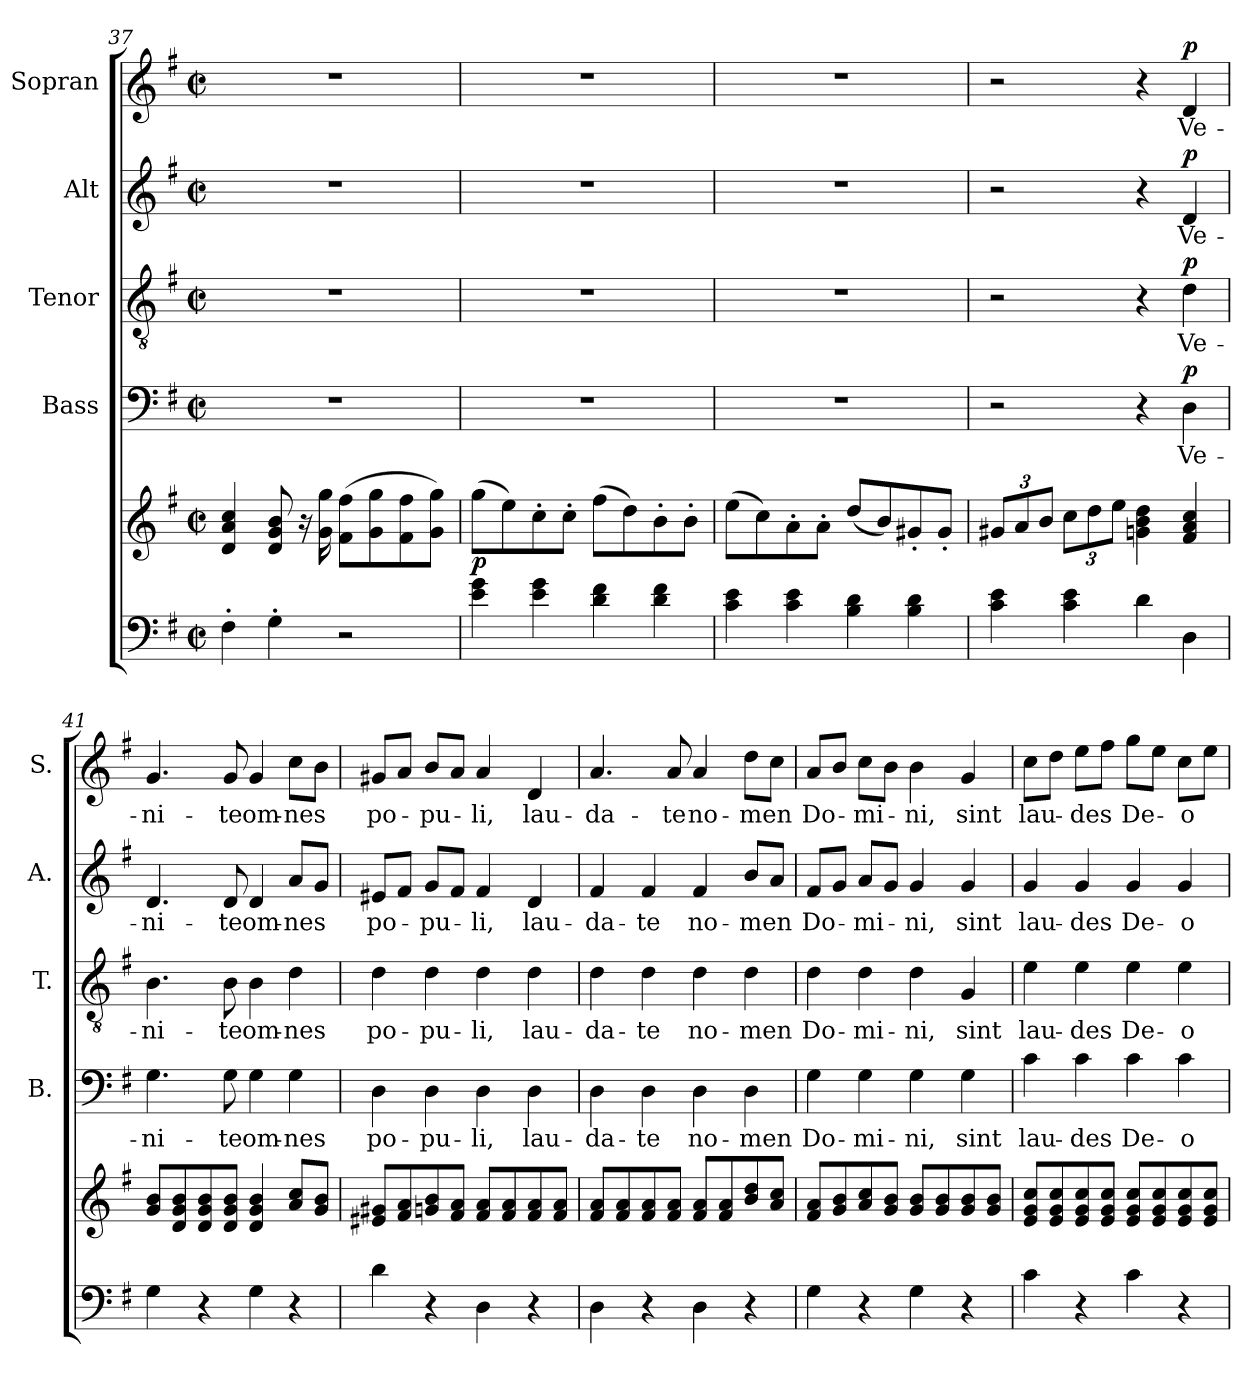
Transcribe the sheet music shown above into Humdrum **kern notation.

**kern	**kern	**dynam	**kern	**text	**dynam	**kern	**text	**dynam	**kern	**text	**dynam	**kern	**text	**dynam
*part5	*part5	*part5	*part4	*part4	*part4	*part3	*part3	*part3	*part2	*part2	*part2	*part1	*part1	*part1
*staff6	*staff5	*staff5/6	*staff4	*staff4	*staff4	*staff3	*staff3	*staff3	*staff2	*staff2	*staff2	*staff1	*staff1	*staff1
*	*	*	*I"Bass	*	*	*I"Tenor	*	*	*I"Alt	*	*	*I"Sopran	*	*
*	*	*	*I'B.	*	*	*I'T.	*	*	*I'A.	*	*	*I'S.	*	*
!!LO:LB:g=z
*clefF4	*clefG2	*	*clefF4	*	*	*clefGv2	*	*	*clefG2	*	*	*clefG2	*	*
*k[f#]	*k[f#]	*	*k[f#]	*	*	*k[f#]	*	*	*k[f#]	*	*	*k[f#]	*	*
*G:	*G:	*	*G:	*	*	*G:	*	*	*G:	*	*	*G:	*	*
*M2/2	*M2/2	*	*M2/2	*	*	*M2/2	*	*	*M2/2	*	*	*M2/2	*	*
*met(c|)	*met(c|)	*	*met(c|)	*	*	*met(c|)	*	*	*met(c|)	*	*	*met(c|)	*	*
=37	=37	=37	=37	=37	=37	=37	=37	=37	=37	=37	=37	=37	=37	=37
4F#'>\	4d/ 4a/ 4cc/	.	1r	.	.	1r	.	.	1r	.	.	1r	.	.
4G'>\	8d/ 8g/ 8b/	.	.	.	.	.	.	.	.	.	.	.	.	.
.	16r	.	.	.	.	.	.	.	.	.	.	.	.	.
.	16g\ 16gg\	.	.	.	.	.	.	.	.	.	.	.	.	.
2r	(>8f#\ 8ff#\L	.	.	.	.	.	.	.	.	.	.	.	.	.
.	8g\ 8gg\	.	.	.	.	.	.	.	.	.	.	.	.	.
.	8f#\ 8ff#\	.	.	.	.	.	.	.	.	.	.	.	.	.
.	8g\ 8gg\J)	.	.	.	.	.	.	.	.	.	.	.	.	.
=38	=38	=38	=38	=38	=38	=38	=38	=38	=38	=38	=38	=38	=38	=38
!	!	!LO:DY:b	!	!	!	!	!	!	!	!	!	!	!	!
4e\ 4g\	(>8gg\L	p	1r	.	.	1r	.	.	1r	.	.	1r	.	.
.	8ee\)	.	.	.	.	.	.	.	.	.	.	.	.	.
4e\ 4g\	8cc'>\	.	.	.	.	.	.	.	.	.	.	.	.	.
.	8cc'>\J	.	.	.	.	.	.	.	.	.	.	.	.	.
4d\ 4f#\	(>8ff#\L	.	.	.	.	.	.	.	.	.	.	.	.	.
.	8dd\)	.	.	.	.	.	.	.	.	.	.	.	.	.
4d\ 4f#\	8b'>\	.	.	.	.	.	.	.	.	.	.	.	.	.
.	8b'>\J	.	.	.	.	.	.	.	.	.	.	.	.	.
=39	=39	=39	=39	=39	=39	=39	=39	=39	=39	=39	=39	=39	=39	=39
4c\ 4e\	(>8ee\L	.	1r	.	.	1r	.	.	1r	.	.	1r	.	.
.	8cc\)	.	.	.	.	.	.	.	.	.	.	.	.	.
4c\ 4e\	8a'>\	.	.	.	.	.	.	.	.	.	.	.	.	.
.	8a'>\J	.	.	.	.	.	.	.	.	.	.	.	.	.
4B\ 4d\	(<8dd/L	.	.	.	.	.	.	.	.	.	.	.	.	.
.	8b/)	.	.	.	.	.	.	.	.	.	.	.	.	.
4B\ 4d\	8g#X'</	.	.	.	.	.	.	.	.	.	.	.	.	.
.	8g#'</J	.	.	.	.	.	.	.	.	.	.	.	.	.
=40	=40	=40	=40	=40	=40	=40	=40	=40	=40	=40	=40	=40	=40	=40
*	*Xbrackettup	*	*	*	*	*	*	*	*	*	*	*	*	*
4c\ 4e\	12g#X/L	.	2r	.	.	2r	.	.	2r	.	.	2r	.	.
.	12a/	.	.	.	.	.	.	.	.	.	.	.	.	.
.	12b/J	.	.	.	.	.	.	.	.	.	.	.	.	.
4c\ 4e\	12cc\L	.	.	.	.	.	.	.	.	.	.	.	.	.
.	12dd\	.	.	.	.	.	.	.	.	.	.	.	.	.
.	12ee\J	.	.	.	.	.	.	.	.	.	.	.	.	.
4d\	4gn\ 4b\ 4dd\	.	4r	.	.	4r	.	.	4r	.	.	4r	.	.
!	!	!	!	!LO:LY:b	!LO:DY:a	!	!LO:LY:b	!LO:DY:a	!	!LO:LY:b	!LO:DY:a	!	!LO:LY:b	!LO:DY:a
4D\	4f#/ 4a/ 4cc/	.	4D\	Ve-	p	4d\	Ve-	p	4d/	Ve-	p	4d/	Ve-	p
=41	=41	=41	=41	=41	=41	=41	=41	=41	=41	=41	=41	=41	=41	=41
!	!	!	!	!LO:LY:b	!	!	!LO:LY:b	!	!	!LO:LY:b	!	!	!LO:LY:b	!
4G\	8g/ 8b/L	.	4.G\	-ni-	.	4.B\	-ni-	.	4.d/	-ni-	.	4.g/	-ni-	.
.	8d/ 8g/ 8b/	.	.	.	.	.	.	.	.	.	.	.	.	.
4r	8d/ 8g/ 8b/	.	.	.	.	.	.	.	.	.	.	.	.	.
!	!	!	!	!LO:LY:b	!	!	!LO:LY:b	!	!	!LO:LY:b	!	!	!LO:LY:b	!
.	8d/ 8g/ 8b/J	.	8G\	-te	.	8B\	-te	.	8d/	-te	.	8g/	-te	.
!	!	!	!	!LO:LY:b	!	!	!LO:LY:b	!	!	!LO:LY:b	!	!	!LO:LY:b	!
4G\	4d/ 4g/ 4b/	.	4G\	om-	.	4B\	om-	.	4d/	om-	.	4g/	om-	.
!	!	!	!	!LO:LY:b	!	!	!LO:LY:b	!	!	!LO:LY:b	!	!	!LO:LY:b	!
4r	8a/ 8cc/L	.	4G\	-nes	.	4d\	-nes	.	8a/L	-nes	.	8cc\L	-nes	.
.	8g/ 8b/J	.	.	.	.	.	.	.	8g/J	.	.	8b\J	.	.
!!LO:PB:g=z
=42	=42	=42	=42	=42	=42	=42	=42	=42	=42	=42	=42	=42	=42	=42
!	!	!	!	!LO:LY:b	!	!	!LO:LY:b	!	!	!LO:LY:b	!	!	!LO:LY:b	!
4d\	8e#X/ 8g#X/L	.	4D\	po-	.	4d\	po-	.	8e#X/L	po-	.	8g#X/L	po-	.
.	8f#/ 8a/	.	.	.	.	.	.	.	8f#/J	.	.	8a/J	.	.
!	!	!	!	!LO:LY:b	!	!	!LO:LY:b	!	!	!LO:LY:b	!	!	!LO:LY:b	!
4r	8gn/ 8b/	.	4D\	-pu-	.	4d\	-pu-	.	8g/L	-pu-	.	8b/L	-pu-	.
.	8f#/ 8a/J	.	.	.	.	.	.	.	8f#/J	.	.	8a/J	.	.
!	!	!	!	!LO:LY:b	!	!	!LO:LY:b	!	!	!LO:LY:b	!	!	!LO:LY:b	!
4D\	8f#/ 8a/L	.	4D\	-li,	.	4d\	-li,	.	4f#/	-li,	.	4a/	-li,	.
.	8f#/ 8a/	.	.	.	.	.	.	.	.	.	.	.	.	.
!	!	!	!	!LO:LY:b	!	!	!LO:LY:b	!	!	!LO:LY:b	!	!	!LO:LY:b	!
4r	8f#/ 8a/	.	4D\	lau-	.	4d\	lau-	.	4d/	lau-	.	4d/	lau-	.
.	8f#/ 8a/J	.	.	.	.	.	.	.	.	.	.	.	.	.
=43	=43	=43	=43	=43	=43	=43	=43	=43	=43	=43	=43	=43	=43	=43
!	!	!	!	!LO:LY:b	!	!	!LO:LY:b	!	!	!LO:LY:b	!	!	!LO:LY:b	!
4D\	8f#/ 8a/L	.	4D\	-da-	.	4d\	-da-	.	4f#/	-da-	.	4.a/	-da-	.
.	8f#/ 8a/	.	.	.	.	.	.	.	.	.	.	.	.	.
!	!	!	!	!LO:LY:b	!	!	!LO:LY:b	!	!	!LO:LY:b	!	!	!	!
4r	8f#/ 8a/	.	4D\	-te	.	4d\	-te	.	4f#/	-te	.	.	.	.
!	!	!	!	!	!	!	!	!	!	!	!	!	!LO:LY:b	!
.	8f#/ 8a/J	.	.	.	.	.	.	.	.	.	.	8a/	-te	.
!	!	!	!	!LO:LY:b	!	!	!LO:LY:b	!	!	!LO:LY:b	!	!	!LO:LY:b	!
4D\	8f#/ 8a/L	.	4D\	no-	.	4d\	no-	.	4f#/	no-	.	4a/	no-	.
.	8f#/ 8a/	.	.	.	.	.	.	.	.	.	.	.	.	.
!	!	!	!	!LO:LY:b	!	!	!LO:LY:b	!	!	!LO:LY:b	!	!	!LO:LY:b	!
4r	8b/ 8dd/	.	4D\	-men	.	4d\	-men	.	8b/L	-men	.	8dd\L	-men	.
.	8a/ 8cc/J	.	.	.	.	.	.	.	8a/J	.	.	8cc\J	.	.
=44	=44	=44	=44	=44	=44	=44	=44	=44	=44	=44	=44	=44	=44	=44
!	!	!	!	!LO:LY:b	!	!	!LO:LY:b	!	!	!LO:LY:b	!	!	!LO:LY:b	!
4G\	8f#/ 8a/L	.	4G\	Do-	.	4d\	Do-	.	8f#/L	Do-	.	8a/L	Do-	.
.	8g/ 8b/	.	.	.	.	.	.	.	8g/J	.	.	8b/J	.	.
!	!	!	!	!LO:LY:b	!	!	!LO:LY:b	!	!	!LO:LY:b	!	!	!LO:LY:b	!
4r	8a/ 8cc/	.	4G\	-mi-	.	4d\	-mi-	.	8a/L	-mi-	.	8cc\L	-mi-	.
.	8g/ 8b/J	.	.	.	.	.	.	.	8g/J	.	.	8b\J	.	.
!	!	!	!	!LO:LY:b	!	!	!LO:LY:b	!	!	!LO:LY:b	!	!	!LO:LY:b	!
4G\	8g/ 8b/L	.	4G\	-ni,	.	4d\	-ni,	.	4g/	-ni,	.	4b\	-ni,	.
.	8g/ 8b/	.	.	.	.	.	.	.	.	.	.	.	.	.
!	!	!	!	!LO:LY:b	!	!	!LO:LY:b	!	!	!LO:LY:b	!	!	!LO:LY:b	!
4r	8g/ 8b/	.	4G\	sint	.	4G/	sint	.	4g/	sint	.	4g/	sint	.
.	8g/ 8b/J	.	.	.	.	.	.	.	.	.	.	.	.	.
=45	=45	=45	=45	=45	=45	=45	=45	=45	=45	=45	=45	=45	=45	=45
!	!	!	!	!LO:LY:b	!	!	!LO:LY:b	!	!	!LO:LY:b	!	!	!LO:LY:b	!
4c\	8e/ 8g/ 8cc/L	.	4c\	lau-	.	4e\	lau-	.	4g/	lau-	.	8cc\L	lau-	.
.	8e/ 8g/ 8cc/	.	.	.	.	.	.	.	.	.	.	8dd\J	.	.
!	!	!	!	!LO:LY:b	!	!	!LO:LY:b	!	!	!LO:LY:b	!	!	!LO:LY:b	!
4r	8e/ 8g/ 8cc/	.	4c\	-des	.	4e\	-des	.	4g/	-des	.	8ee\L	-des	.
.	8e/ 8g/ 8cc/J	.	.	.	.	.	.	.	.	.	.	8ff#\J	.	.
!	!	!	!	!LO:LY:b	!	!	!LO:LY:b	!	!	!LO:LY:b	!	!	!LO:LY:b	!
4c\	8e/ 8g/ 8cc/L	.	4c\	De-	.	4e\	De-	.	4g/	De-	.	8gg\L	De-	.
.	8e/ 8g/ 8cc/	.	.	.	.	.	.	.	.	.	.	8ee\J	.	.
!	!	!	!	!LO:LY:b	!	!	!LO:LY:b	!	!	!LO:LY:b	!	!	!LO:LY:b	!
4r	8e/ 8g/ 8cc/	.	4c\	-o	.	4e\	-o	.	4g/	-o	.	8cc\L	-o	.
.	8e/ 8g/ 8cc/J	.	.	.	.	.	.	.	.	.	.	8ee\J	.	.
=	=	=	=	=	=	=	=	=	=	=	=	=	=	=
*-	*-	*-	*-	*-	*-	*-	*-	*-	*-	*-	*-	*-	*-	*-
